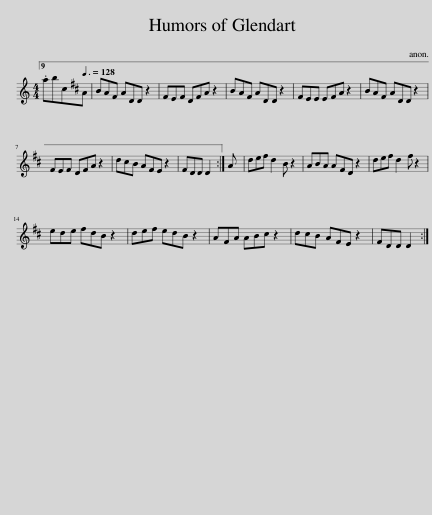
X:1
L:1/8
M:4/4
I:linebreak $
K:C
V:1 treble
V:1
 .abc[Q:3/8=128]A | BA^F ADD z2 | ^FEF DFA z2 | BA^F ADD z2 | ^FEE EFA z2 | %5
 BA^F ADD z2 |$ ^FEF DFA z2 | d^cB A^FE z2 | ^FDD D2 :| A | %10
 de^f d2 B z2 | ABA A^FD z2 | de^f d2 f z2 |$ ede ^fdB z2 | de^f edB z2 | %15
 A^FA AB^c z2 | d^cB A^FE z2 | ^FDD D2 :| %18
